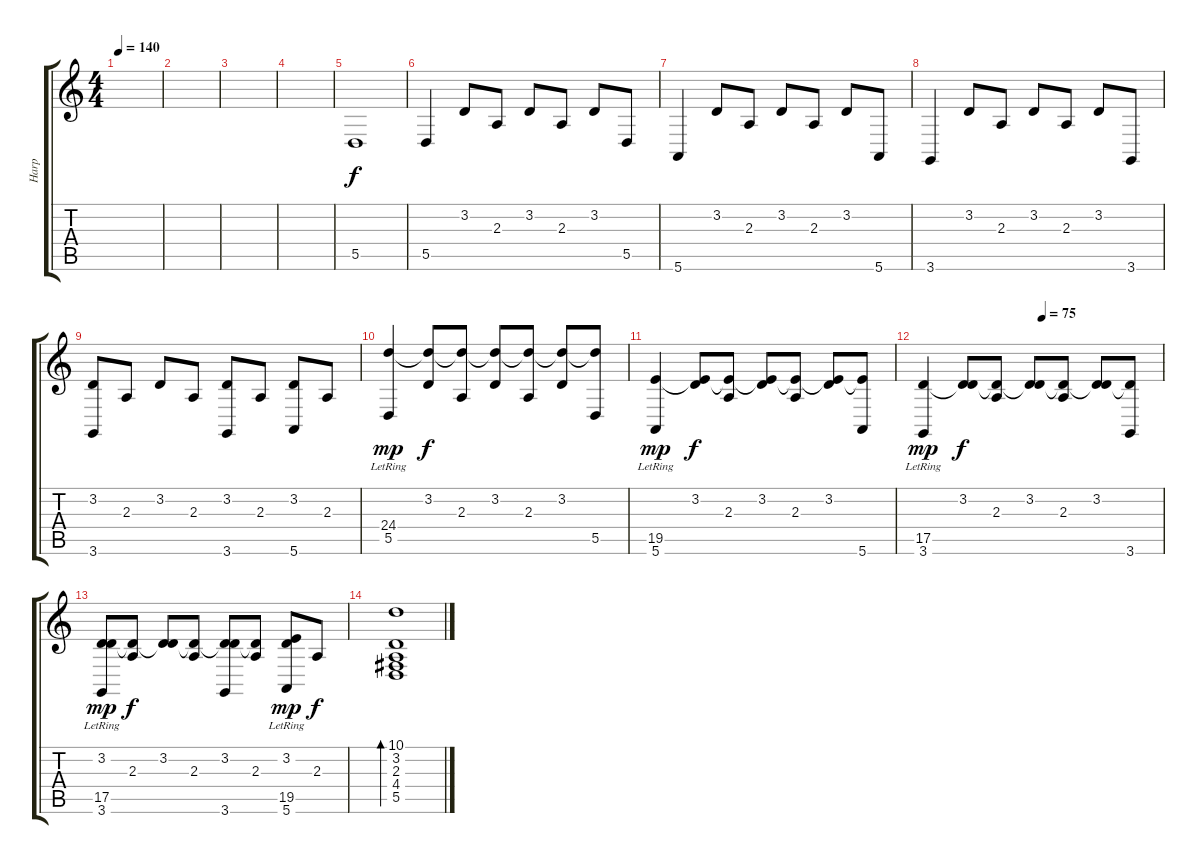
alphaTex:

\track ("Harp" "Harp") {instrument orchestralharp}
\staff {score tabs}
\tuning (E4 B3 G3 D3 A2 E2) {hide}
\ts (4 4)
\tempo 140
\clef g2
\ks c
|
|
|
|
5.5.1{volume 13} |
5.5.4 3.2.8 2.3.8 3.2.8 2.3.8 3.2.8 5.5.8 |
5.6.4 3.2.8 2.3.8 3.2.8 2.3.8 3.2.8 5.6.8 |
3.6.4 3.2.8 2.3.8 3.2.8 2.3.8 3.2.8 3.6.8 |
(3.2 3.6).8 2.3.8 3.2.8 2.3.8 (3.2 3.6).8 2.3.8 (3.2 5.6).8 2.3.8 |
(24.4{lr} 5.5).4{dy mp} (3.2 24.4{t}).8{dy f} (2.3 24.4{t}).8 (3.2 24.4{t}).8 (2.3 24.4{t}).8 (3.2 24.4{t}).8 (24.4{t} 5.5).8 |
(19.5{lr} 5.6).4{dy mp} (3.2 19.5{t}).8{dy f} (2.3 19.5{t}).8 (3.2 19.5{t}).8 (2.3 19.5{t}).8 (3.2 19.5{t}).8 (19.5{t} 5.6).8 |
\tempo (75 0.5)
(17.5{lr} 3.6).4{dy mp} (3.2 17.5{t}).8{dy f} (2.3 17.5{t}).8 (3.2 17.5{t}).8 (2.3 17.5{t}).8 (3.2 17.5{t}).8 (17.5{t} 3.6).8 |
(3.2 17.5{lr} 3.6).8{dy mp} (2.3 17.5{t}).8{dy f} (3.2 17.5{t}).8 (2.3 17.5{t}).8 (3.2 17.5{t} 3.6).8 (2.3 17.5{t}).8 (3.2 19.5{lr} 5.6).8{dy mp} 2.3.8{dy f} |
(10.1 3.2 2.3 4.4 5.5).1{bd 120}
